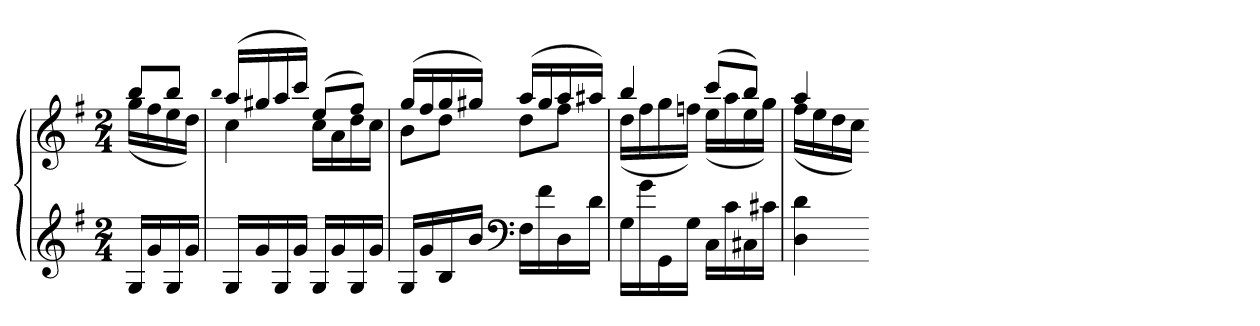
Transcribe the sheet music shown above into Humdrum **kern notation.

**kern	**kern
*part1	*part1
*staff2	*staff1
*clefG2	*clefG2
*k[f#]	*k[f#]
*G:	*G:
*M2/4	*M2/4
=	=
*	*^
16GLL	8bbL	(16ggLL
16g	.	16ff#
16G	8bbJ	16ee
16gJJ	.	16ddJJ)
=89	=89	=89
.	qbb	.
16GLL	(16aaLL	4cc
16g	16gg#X	.
16G	16aa	.
16gJJ	16cccJJ)	.
16GLL	(8eeL	16ccLL
16g	.	16a
16G	8ff#J)	16dd
16gJJ	.	16ccJJ
=90	=90	=90
16GLL	(16ggLL	8bL
16g	16ff#	.
16B	16gg	8ddJ
16bJJ	16gg#XJJ)	.
*clefF4	*	*
16F#LL	(16aaLL	8ddL
16f#	16gg#	.
16D	16aa	8ff#J
16dJJ	16aa#XJJ)	.
=91	=91	=91
16GLL	4bb	(16ddLL
16g	.	16ff#
16GG	.	16gg
16GJJ	.	16ffnJJ)
16CLL	(8cccL	(16eeLL
16c	.	16aa
16C#X	8bbJ)	16ee
16c#XJJ	.	16ggJJ)
=92	=92	=92
4D 4d	4aa	(16ff#LL
.	.	16ee
.	.	16dd
.	.	16ccJJ)
*	*v	*v
=-	=-
*-	*-
